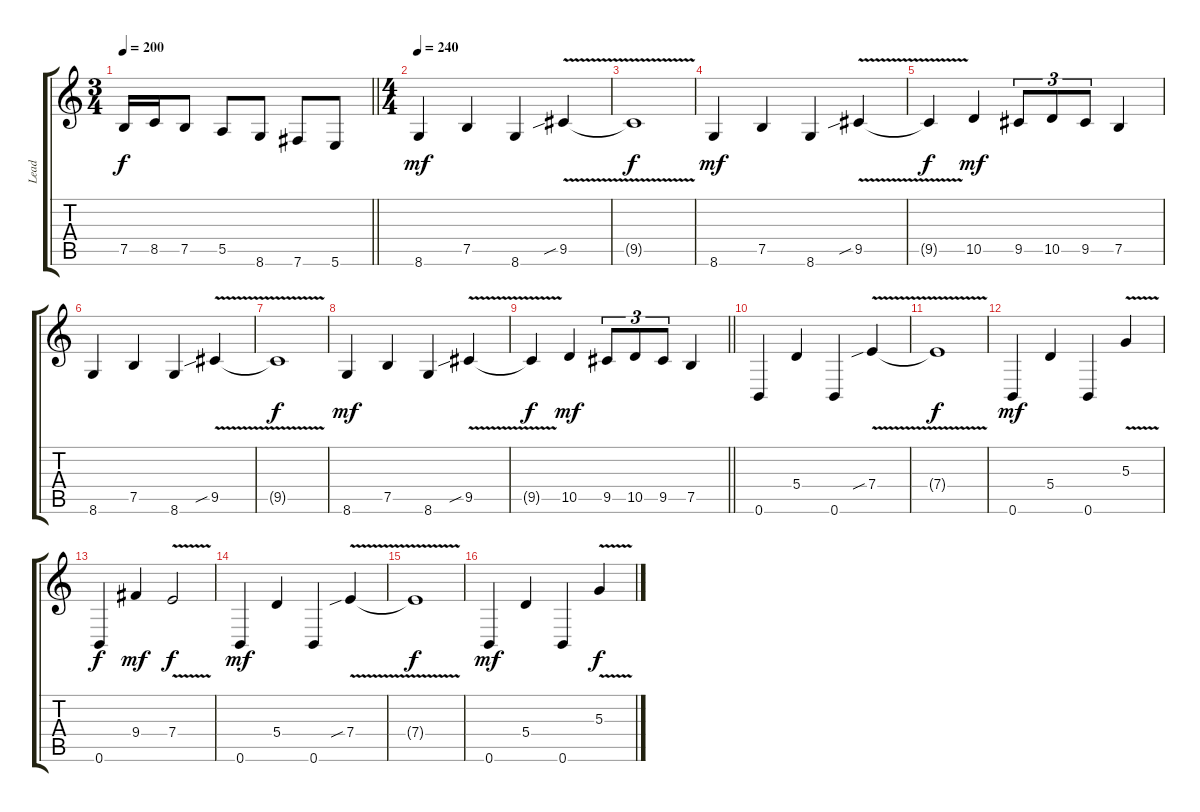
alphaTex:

\track ("Lead" "Lead") {instrument distortionguitar}
\staff {score tabs}
\tuning (B3 Gb3 D3 A2 E2 B1) {hide}
\ts (3 4)
\tempo 200
\clef g2
\barLineRight lightlight
\ks c
7.5.16{dy f} 8.5.16 7.5.8 5.5.8 8.6.8 7.6.8 5.6.8 |
\ts (4 4)
\tempo 240
8.6.4{dy mf} 7.5.4 8.6.4 9.5{v sib}.4 |
9.5{t}.1{dy f} |
8.6.4{dy mf} 7.5.4 8.6.4 9.5{v sib}.4 |
9.5{t}.4{dy f} 10.5.4{dy mf} 9.5.8{tu (3 2)} 10.5.8{tu (3 2)} 9.5.8{tu (3 2)} 7.5.4 |
8.6.4 7.5.4 8.6.4 9.5{v sib}.4 |
9.5{t}.1{dy f} |
8.6.4{dy mf} 7.5.4 8.6.4 9.5{v sib}.4 |
\barLineRight lightlight
9.5{t}.4{dy f} 10.5.4{dy mf} 9.5.8{tu (3 2)} 10.5.8{tu (3 2)} 9.5.8{tu (3 2)} 7.5.4 |
0.6.4 5.4.4 0.6.4 7.4{v sib}.4 |
7.4{t}.1{dy f} |
0.6.4{dy mf} 5.4.4 0.6.4 5.3{v}.4 |
0.6.4{dy f} 9.4.4{dy mf} 7.4{v}.2{dy f} |
0.6.4{dy mf} 5.4.4 0.6.4 7.4{v sib}.4 |
7.4{t}.1{dy f} |
0.6.4{dy mf} 5.4.4 0.6.4 5.3{v}.4{dy f}
